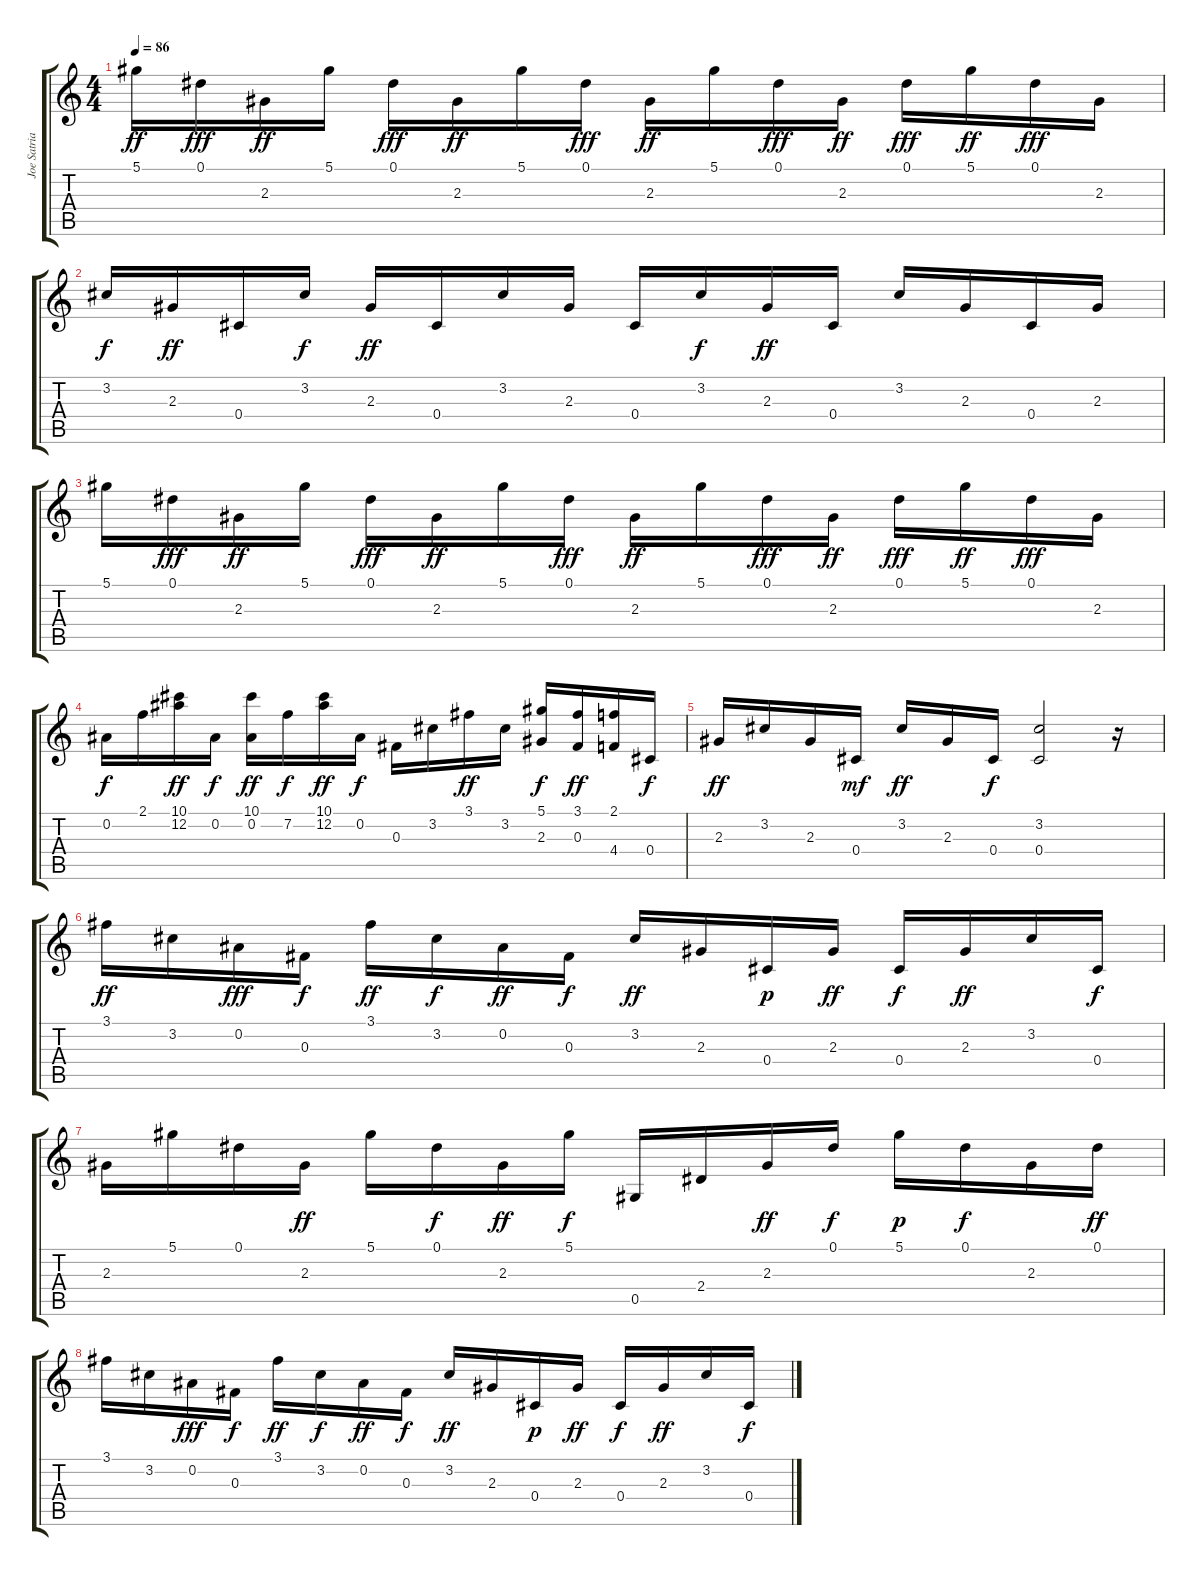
\track ("Joe Satriani" "Joe Satria") {instrument banjo}
\staff {score tabs}
\tuning (Eb4 Bb3 Gb3 Db3 Ab2 Eb2) {hide}
\displaytranspose 12
\ts (4 4)
\tempo 86
\clef g2
\ks c
5.1.16{dy ff} 0.1.16{dy fff} 2.3.16{dy ff} 5.1.16 0.1.16{dy fff} 2.3.16{dy ff} 5.1.16 0.1.16{dy fff} 2.3.16{dy ff} 5.1.16 0.1.16{dy fff} 2.3.16{dy ff} 0.1.16{dy fff} 5.1.16{dy ff} 0.1.16{dy fff} 2.3.16 |
3.2.16{dy f} 2.3.16{dy ff} 0.4.16 3.2.16{dy f} 2.3.16{dy ff} 0.4.16 3.2.16 2.3.16 0.4.16 3.2.16{dy f} 2.3.16{dy ff} 0.4.16 3.2.16 2.3.16 0.4.16 2.3.16 |
5.1.16 0.1.16{dy fff} 2.3.16{dy ff} 5.1.16 0.1.16{dy fff} 2.3.16{dy ff} 5.1.16 0.1.16{dy fff} 2.3.16{dy ff} 5.1.16 0.1.16{dy fff} 2.3.16{dy ff} 0.1.16{dy fff} 5.1.16{dy ff} 0.1.16{dy fff} 2.3.16 |
0.2.16{dy f} 2.1.16 (10.1 12.2).16{dy ff} 0.2.16{dy f} (10.1 0.2).16{dy ff} 7.2.16{dy f} (10.1 12.2).16{dy ff} 0.2.16{dy f} 0.3.16 3.2.16 3.1.16{dy ff} 3.2.16 (5.1 2.3).16{dy f} (3.1 0.3).16{dy ff} (2.1 4.4).16 0.4.16{dy f} |
2.3.16{dy ff} 3.2.16 2.3.16 0.4.16{dy mf} 3.2.16{dy ff} 2.3.16 0.4.16{dy f} (3.2 0.4).2 r.16 |
3.1.16{dy ff} 3.2.16 0.2.16{dy fff} 0.3.16{dy f} 3.1.16{dy ff} 3.2.16{dy f} 0.2.16{dy ff} 0.3.16{dy f} 3.2.16{dy ff} 2.3.16 0.4.16{dy p} 2.3.16{dy ff} 0.4.16{dy f} 2.3.16{dy ff} 3.2.16 0.4.16{dy f} |
2.3.16 5.1.16 0.1.16 2.3.16{dy ff} 5.1.16 0.1.16{dy f} 2.3.16{dy ff} 5.1.16{dy f} 0.5.16 2.4.16 2.3.16{dy ff} 0.1.16{dy f} 5.1.16{dy p} 0.1.16{dy f} 2.3.16 0.1.16{dy ff} |
3.1.16 3.2.16 0.2.16{dy fff} 0.3.16{dy f} 3.1.16{dy ff} 3.2.16{dy f} 0.2.16{dy ff} 0.3.16{dy f} 3.2.16{dy ff} 2.3.16 0.4.16{dy p} 2.3.16{dy ff} 0.4.16{dy f} 2.3.16{dy ff} 3.2.16 0.4.16{dy f}
